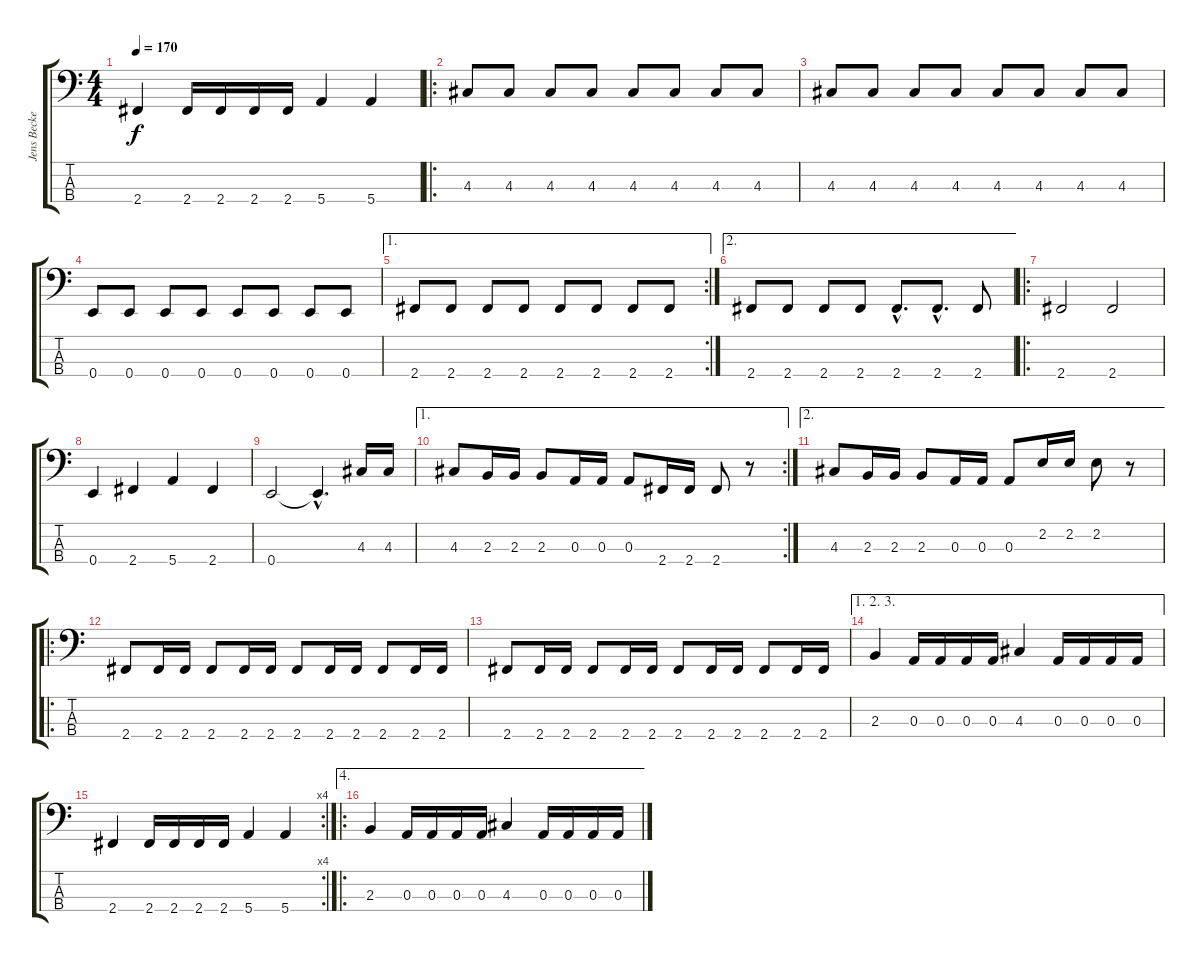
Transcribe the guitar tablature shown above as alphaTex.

\track ("Jens Becker (Bajo)" "Jens Becke") {instrument electricbassfinger}
\staff {score tabs}
\tuning (G2 D2 A1 E1) {hide}
\ts (4 4)
\tempo 170
\clef f4
\ks c
2.4.4{dy f} 2.4.16 2.4.16 2.4.16 2.4.16 5.4.4 5.4.4 |
\ro
4.3.8 4.3.8 4.3.8 4.3.8 4.3.8 4.3.8 4.3.8 4.3.8 |
4.3.8 4.3.8 4.3.8 4.3.8 4.3.8 4.3.8 4.3.8 4.3.8 |
0.4.8 0.4.8 0.4.8 0.4.8 0.4.8 0.4.8 0.4.8 0.4.8 |
\ae 1
\rc 2
2.4.8 2.4.8 2.4.8 2.4.8 2.4.8 2.4.8 2.4.8 2.4.8 |
\ae 2
2.4.8 2.4.8 2.4.8 2.4.8 2.4{hac}.8{d} 2.4{hac}.8{d} 2.4.8 |
\ro
2.4.2 2.4.2 |
0.4.4 2.4.4 5.4.4 2.4.4 |
0.4.2 0.4{hac t}.4{d} 4.3.16 4.3.16 |
\ae 1
\rc 2
4.3.8 2.3.16 2.3.16 2.3.8 0.3.16 0.3.16 0.3.8 2.4.16 2.4.16 2.4.8 r.8 |
\ae 2
4.3.8 2.3.16 2.3.16 2.3.8 0.3.16 0.3.16 0.3.8 2.2.16 2.2.16 2.2.8 r.8 |
\ro
2.4.8 2.4.16 2.4.16 2.4.8 2.4.16 2.4.16 2.4.8 2.4.16 2.4.16 2.4.8 2.4.16 2.4.16 |
2.4.8 2.4.16 2.4.16 2.4.8 2.4.16 2.4.16 2.4.8 2.4.16 2.4.16 2.4.8 2.4.16 2.4.16 |
\ae (1 2 3)
2.3.4 0.3.16 0.3.16 0.3.16 0.3.16 4.3.4 0.3.16 0.3.16 0.3.16 0.3.16 |
\rc 4
2.4.4 2.4.16 2.4.16 2.4.16 2.4.16 5.4.4 5.4.4 |
\ae 4
\ro
2.3.4 0.3.16 0.3.16 0.3.16 0.3.16 4.3.4 0.3.16 0.3.16 0.3.16 0.3.16
